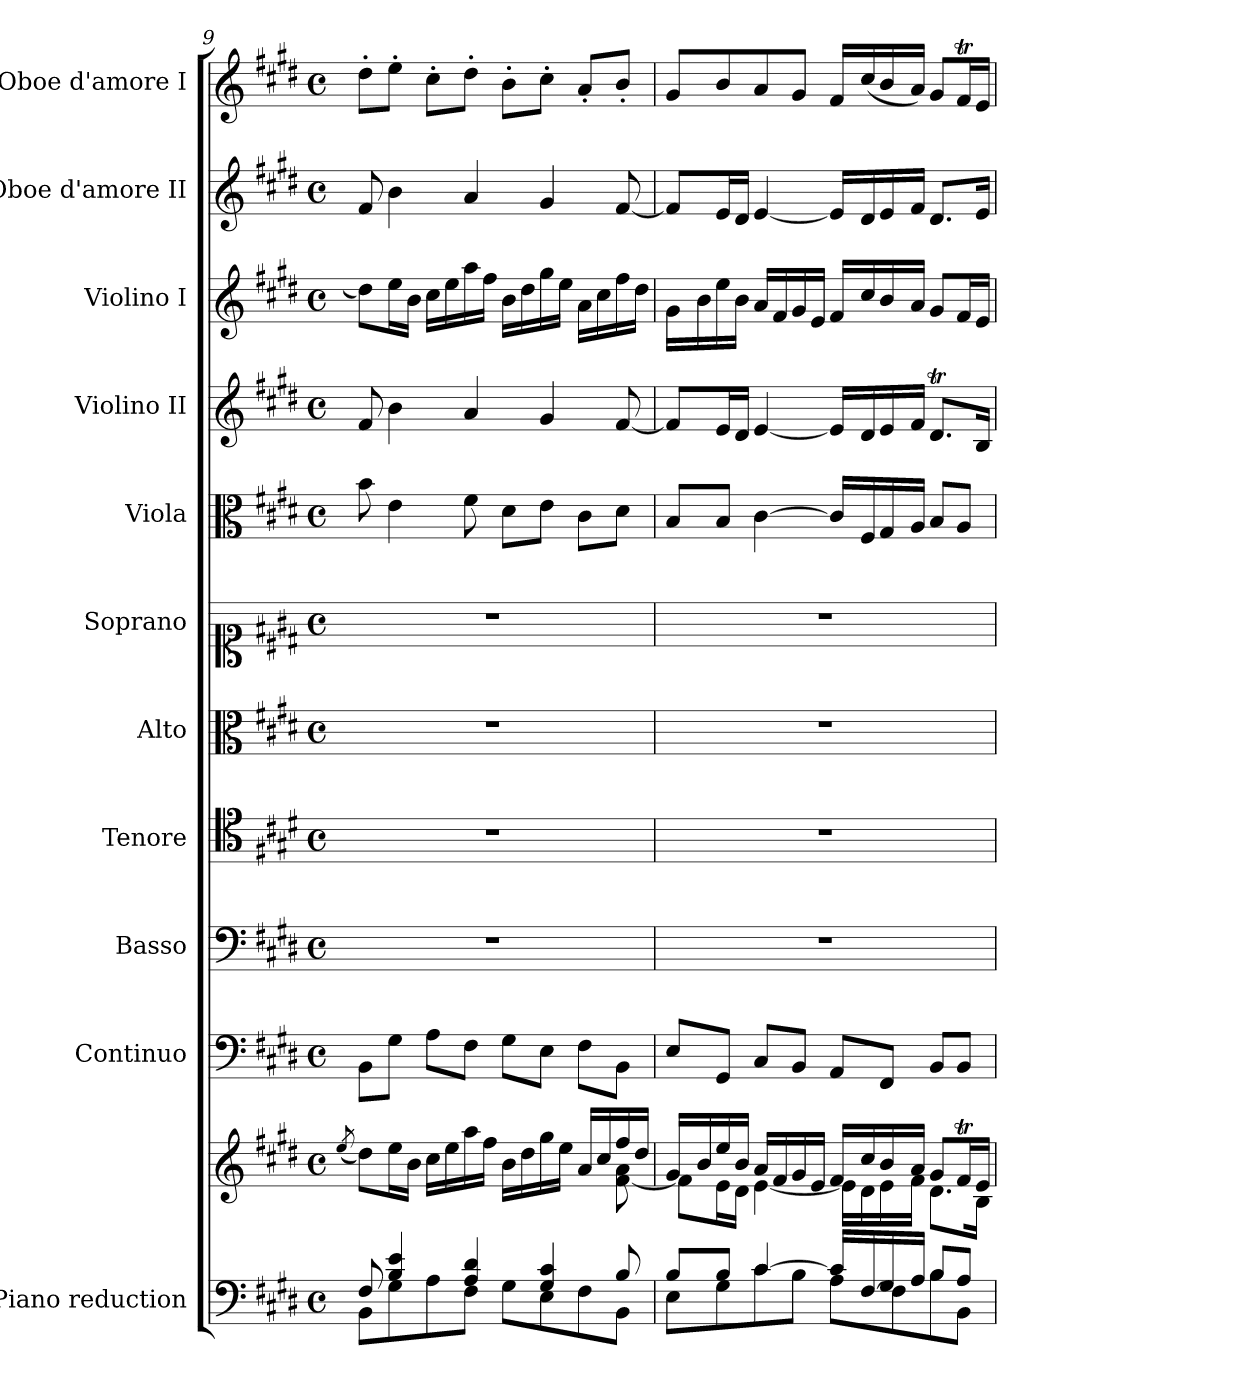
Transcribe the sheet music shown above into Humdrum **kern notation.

**kern	**kern	**kern	**kern	**kern	**kern	**kern	**kern	**kern	**kern	**kern	**kern
*part11	*part11	*part10	*part9	*part8	*part7	*part6	*part5	*part4	*part3	*part2	*part1
*staff12	*staff11	*staff10	*staff9	*staff8	*staff7	*staff6	*staff5	*staff4	*staff3	*staff2	*staff1
*I"Piano reduction	*	*I"Continuo	*I"Basso	*I"Tenore	*I"Alto	*I"Soprano	*I"Viola	*I"Violino II	*I"Violino I	*I"Oboe d'amore II	*I"Oboe d'amore I
*I'Pno	*	*	*	*	*	*	*I'Vla	*I'Vln	*I'Vln	*I'Ob	*I'Ob
*clefF4	*clefG2	*clefF4	*clefF4	*clefC4	*clefC3	*clefC1	*clefC3	*clefG2	*clefG2	*clefG2	*clefG2
*k[f#c#g#d#]	*k[f#c#g#d#]	*k[f#c#g#d#]	*k[f#c#g#d#]	*k[f#c#g#d#]	*k[f#c#g#d#]	*k[f#c#g#d#]	*k[f#c#g#d#]	*k[f#c#g#d#]	*k[f#c#g#d#]	*k[f#c#g#d#]	*k[f#c#g#d#]
*M4/4	*M4/4	*M4/4	*M4/4	*M4/4	*M4/4	*M4/4	*M4/4	*M4/4	*M4/4	*M4/4	*M4/4
*met(c)	*met(c)	*met(c)	*met(c)	*met(c)	*met(c)	*met(c)	*met(c)	*met(c)	*met(c)	*met(c)	*met(c)
=9	=9	=9	=9	=9	=9	=9	=9	=9	=9	=9	=9
.	(<8qee/	.	.	.	.	.	.	.	(<8qee/yy	.	.
*^	*^	*	*	*	*	*	*	*	*	*	*
8F#/	8BB\L	8dd#\L)	2.ryy	8BB\L	1r	1r	1r	1r	8b\	8f#/	8dd#\L)	8f#/	8dd#'\L
4B/ 4e/	8G#\	16ee\L	.	8G#\J	.	.	.	.	4e\	4b\	16ee\L	4b\	8ee'\J
.	.	16b\JJ	.	.	.	.	.	.	.	.	16b\JJ	.	.
.	8A\	16cc#\LL	.	8A\L	.	.	.	.	.	.	16cc#\LL	.	8cc#'\L
.	.	16ee\	.	.	.	.	.	.	.	.	16ee\	.	.
4A/ 4d#/	8F#\J	16aa\	.	8F#\J	.	.	.	.	8f#\	4a/	16aa\	4a/	8dd#'\J
.	.	16ff#\JJ	.	.	.	.	.	.	.	.	16ff#\JJ	.	.
.	8G#\L	16b\LL	.	8G#\L	.	.	.	.	8d#\L	.	16b\LL	.	8b'\L
.	.	16dd#\	.	.	.	.	.	.	.	.	16dd#\	.	.
4G#/ 4c#/	8E\	16gg#\	.	8E\J	.	.	.	.	8e\J	4g#/	16gg#\	4g#/	8cc#'\J
.	.	16ee\JJ	.	.	.	.	.	.	.	.	16ee\JJ	.	.
.	8F#\	16a/LL	8ryy	8F#\L	.	.	.	.	8c#\L	.	16a\LL	.	8a'/L
.	.	16cc#/	.	.	.	.	.	.	.	.	16cc#\	.	.
8B/	8BB\J	16ff#/	[8f#\ 8a\	8BB\J	.	.	.	.	8d#\J	[8f#/	16ff#\	[8f#/	8b'/J
.	.	16dd#/JJ	.	.	.	.	.	.	.	.	16dd#\JJ	.	.
!!LO:PB:g=z
=10	=10	=10	=10	=10	=10	=10	=10	=10	=10	=10	=10	=10	=10
8B/L	8E\L	16g#/LL	8f#\L]	8E/L	1r	1r	1r	1r	8B/L	8f#/L]	16g#\LL	8f#/L]	8g#/L
.	.	16b/	.	.	.	.	.	.	.	.	16b\	.	.
8B/J	8G#\	16ee/	16e\L	8GG#/J	.	.	.	.	8B/J	16e/L	16ee\	16e/L	8b/
.	.	16b/JJ	16d#\JJ	.	.	.	.	.	.	16d#/JJ	16b\JJ	16d#/JJ	.
[4c#/	8c#\	16a/LL	[4e\	8C#/L	.	.	.	.	[4c#\	[4e/	16a/LL	[4e/	8a/
.	.	16f#/	.	.	.	.	.	.	.	.	16f#/	.	.
.	8B\J	16g#/	.	8BB/J	.	.	.	.	.	.	16g#/	.	8g#/J
.	.	16e/JJ	.	.	.	.	.	.	.	.	16e/JJ	.	.
16c#/LL]	8A\L	16f#/LL	16e\LL]	8AA/L	.	.	.	.	16c#/LL]	16e/LL]	16f#/LL	16e/LL]	16f#/LL
[16F#/	.	16cc#/	16d#\	.	.	.	.	.	16F#/	16d#/	16cc#/	16d#/	(<16cc#/
16G#/	8F#\]	16b/	16e\	8FF#/J	.	.	.	.	16G#/	16e/	16b/	16e/	16b/
16A/JJ	.	16a/JJ	16f#\JJ	.	.	.	.	.	16A/JJ	16f#/JJ	16a/JJ	16f#/JJ	16a/JJ)
8B/L	8B\	8g#/L	8.d#\L	8BB/L	.	.	.	.	8B/L	8.d#t/L	8g#/L	8.d#/L	8g#/L
8A/J	8BB\J	16f#T/L	.	8BB/J	.	.	.	.	8A/J	.	16f#/L	.	16f#T/L
.	.	16e/JJ	16B\Jk	.	.	.	.	.	.	16B/Jk	16e/JJ	16e/Jk	16e/JJ
*v	*v	*	*	*	*	*	*	*	*	*	*	*	*
*	*v	*v	*	*	*	*	*	*	*	*	*	*
=	=	=	=	=	=	=	=	=	=	=	=
*-	*-	*-	*-	*-	*-	*-	*-	*-	*-	*-	*-
